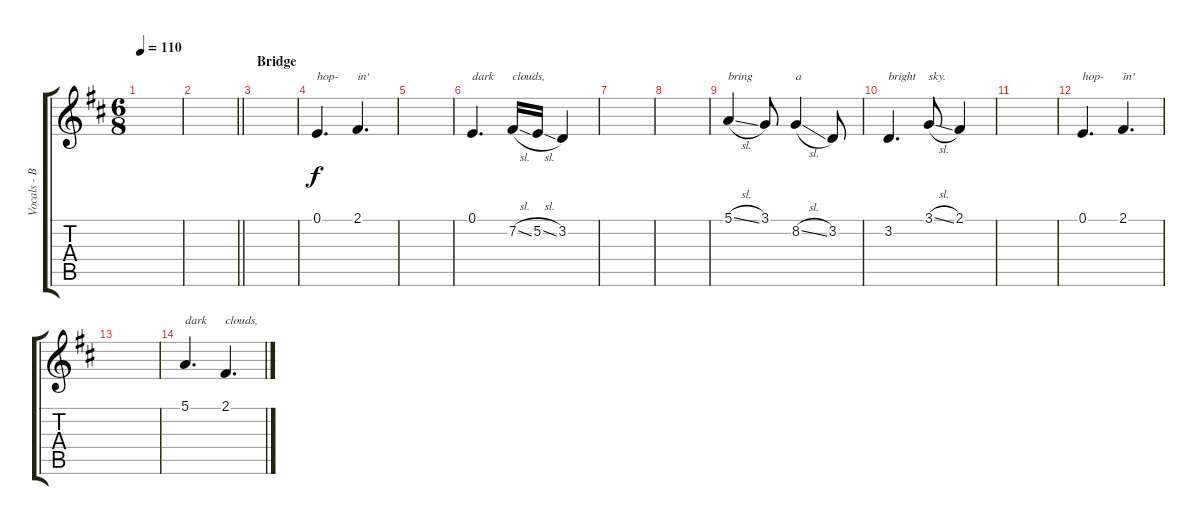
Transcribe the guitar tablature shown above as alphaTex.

\track ("Vocals - Ben Johnston" "Vocals - B") {instrument altosax}
\staff {score tabs}
\tuning (E4 B3 G3 D3 A2 E2) {hide}
\ts (6 8)
\tempo 110
\clef g2
\ks d
|
\barLineRight lightlight
|
\section ("" "Bridge")
|
0.1.4{d txt "hop-"} 2.1.4{d txt "in'"} |
|
0.1.4{d txt "dark"} 7.2{sl}.16{txt "clouds,"} 5.2{sl}.16 3.2.4 |
|
|
5.1{sl}.4{txt "bring"} 3.1.8 8.2{sl}.4{txt "a"} 3.2.8 |
3.2.4{d txt "bright"} 3.1{sl}.8{txt "sky."} 2.1.4 |
|
0.1.4{d txt "hop-"} 2.1.4{d txt "in'"} |
|
5.1.4{d txt "dark"} 2.1.4{d txt "clouds,"}
